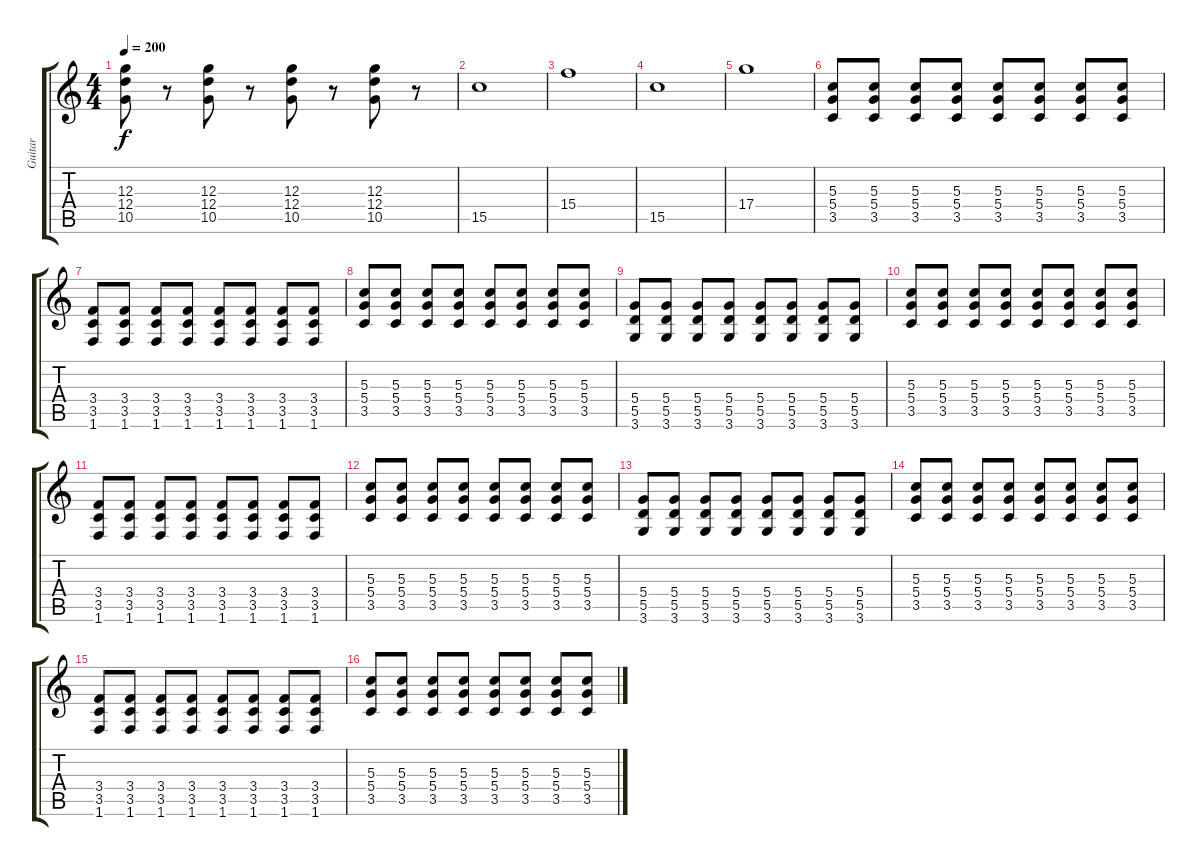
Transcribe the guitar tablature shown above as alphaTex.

\track ("Guitar" "Guitar") {instrument acousticguitarsteel}
\staff {score tabs}
\tuning (E4 B3 G3 D3 A2 E2) {hide}
\ts (4 4)
\tempo 200
\clef g2
\ks c
(12.3 12.4 10.5).8{dy f} r.8 (12.3 12.4 10.5).8 r.8 (12.3 12.4 10.5).8 r.8 (12.3 12.4 10.5).8 r.8 |
15.5.1 |
15.4.1 |
15.5.1 |
17.4.1 |
(5.3 5.4 3.5).8 (5.3 5.4 3.5).8 (5.3 5.4 3.5).8 (5.3 5.4 3.5).8 (5.3 5.4 3.5).8 (5.3 5.4 3.5).8 (5.3 5.4 3.5).8 (5.3 5.4 3.5).8 |
(3.4 3.5 1.6).8 (3.4 3.5 1.6).8 (3.4 3.5 1.6).8 (3.4 3.5 1.6).8 (3.4 3.5 1.6).8 (3.4 3.5 1.6).8 (3.4 3.5 1.6).8 (3.4 3.5 1.6).8 |
(5.3 5.4 3.5).8 (5.3 5.4 3.5).8 (5.3 5.4 3.5).8 (5.3 5.4 3.5).8 (5.3 5.4 3.5).8 (5.3 5.4 3.5).8 (5.3 5.4 3.5).8 (5.3 5.4 3.5).8 |
(5.4 5.5 3.6).8 (5.4 5.5 3.6).8 (5.4 5.5 3.6).8 (5.4 5.5 3.6).8 (5.4 5.5 3.6).8 (5.4 5.5 3.6).8 (5.4 5.5 3.6).8 (5.4 5.5 3.6).8 |
(5.3 5.4 3.5).8 (5.3 5.4 3.5).8 (5.3 5.4 3.5).8 (5.3 5.4 3.5).8 (5.3 5.4 3.5).8 (5.3 5.4 3.5).8 (5.3 5.4 3.5).8 (5.3 5.4 3.5).8 |
(3.4 3.5 1.6).8 (3.4 3.5 1.6).8 (3.4 3.5 1.6).8 (3.4 3.5 1.6).8 (3.4 3.5 1.6).8 (3.4 3.5 1.6).8 (3.4 3.5 1.6).8 (3.4 3.5 1.6).8 |
(5.3 5.4 3.5).8 (5.3 5.4 3.5).8 (5.3 5.4 3.5).8 (5.3 5.4 3.5).8 (5.3 5.4 3.5).8 (5.3 5.4 3.5).8 (5.3 5.4 3.5).8 (5.3 5.4 3.5).8 |
(5.4 5.5 3.6).8 (5.4 5.5 3.6).8 (5.4 5.5 3.6).8 (5.4 5.5 3.6).8 (5.4 5.5 3.6).8 (5.4 5.5 3.6).8 (5.4 5.5 3.6).8 (5.4 5.5 3.6).8 |
(5.3 5.4 3.5).8 (5.3 5.4 3.5).8 (5.3 5.4 3.5).8 (5.3 5.4 3.5).8 (5.3 5.4 3.5).8 (5.3 5.4 3.5).8 (5.3 5.4 3.5).8 (5.3 5.4 3.5).8 |
(3.4 3.5 1.6).8 (3.4 3.5 1.6).8 (3.4 3.5 1.6).8 (3.4 3.5 1.6).8 (3.4 3.5 1.6).8 (3.4 3.5 1.6).8 (3.4 3.5 1.6).8 (3.4 3.5 1.6).8 |
(5.3 5.4 3.5).8 (5.3 5.4 3.5).8 (5.3 5.4 3.5).8 (5.3 5.4 3.5).8 (5.3 5.4 3.5).8 (5.3 5.4 3.5).8 (5.3 5.4 3.5).8 (5.3 5.4 3.5).8
